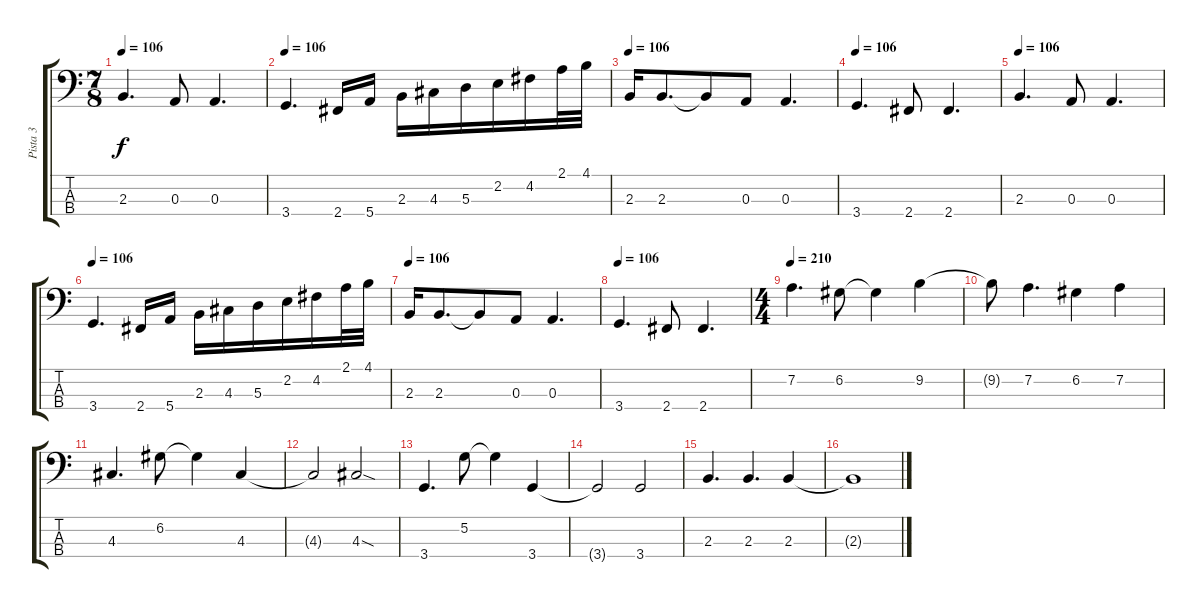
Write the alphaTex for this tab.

\track ("Pista 3" "Pista 3") {instrument electricbassfinger}
\staff {score tabs}
\tuning (G2 D2 A1 E1) {hide}
\ts (7 8)
\tempo 106
\clef f4
\ks c
2.3.4{d dy f} 0.3.8 0.3.4{d} |
\tempo 106
3.4.4{d} 2.4.16 5.4.16 2.3.16 4.3.16 5.3.16 2.2.16 4.2.16 2.1.32 4.1.32 |
\tempo 106
2.3.16 2.3.8{d} 2.3{t}.8 0.3.8 0.3.4{d} |
\tempo 106
3.4.4{d} 2.4.8 2.4.4{d} |
\tempo 106
2.3.4{d} 0.3.8 0.3.4{d} |
\tempo 106
3.4.4{d} 2.4.16 5.4.16 2.3.16 4.3.16 5.3.16 2.2.16 4.2.16 2.1.32 4.1.32 |
\tempo 106
2.3.16 2.3.8{d} 2.3{t}.8 0.3.8 0.3.4{d} |
\tempo 106
3.4.4{d} 2.4.8 2.4.4{d} |
\ts (4 4)
\tempo 210
7.2.4{d} 6.2.8 6.2{t}.4 9.2.4 |
9.2{t}.8 7.2.4{d} 6.2.4 7.2.4 |
4.3.4{d} 6.2.8 6.2{t}.4 4.3.4 |
4.3{t}.2 4.3{sod}.2 |
3.4.4{d} 5.2.8 5.2{t}.4 3.4.4 |
3.4{t}.2 3.4.2 |
2.3.4{d} 2.3.4{d} 2.3.4 |
2.3{t}.1
